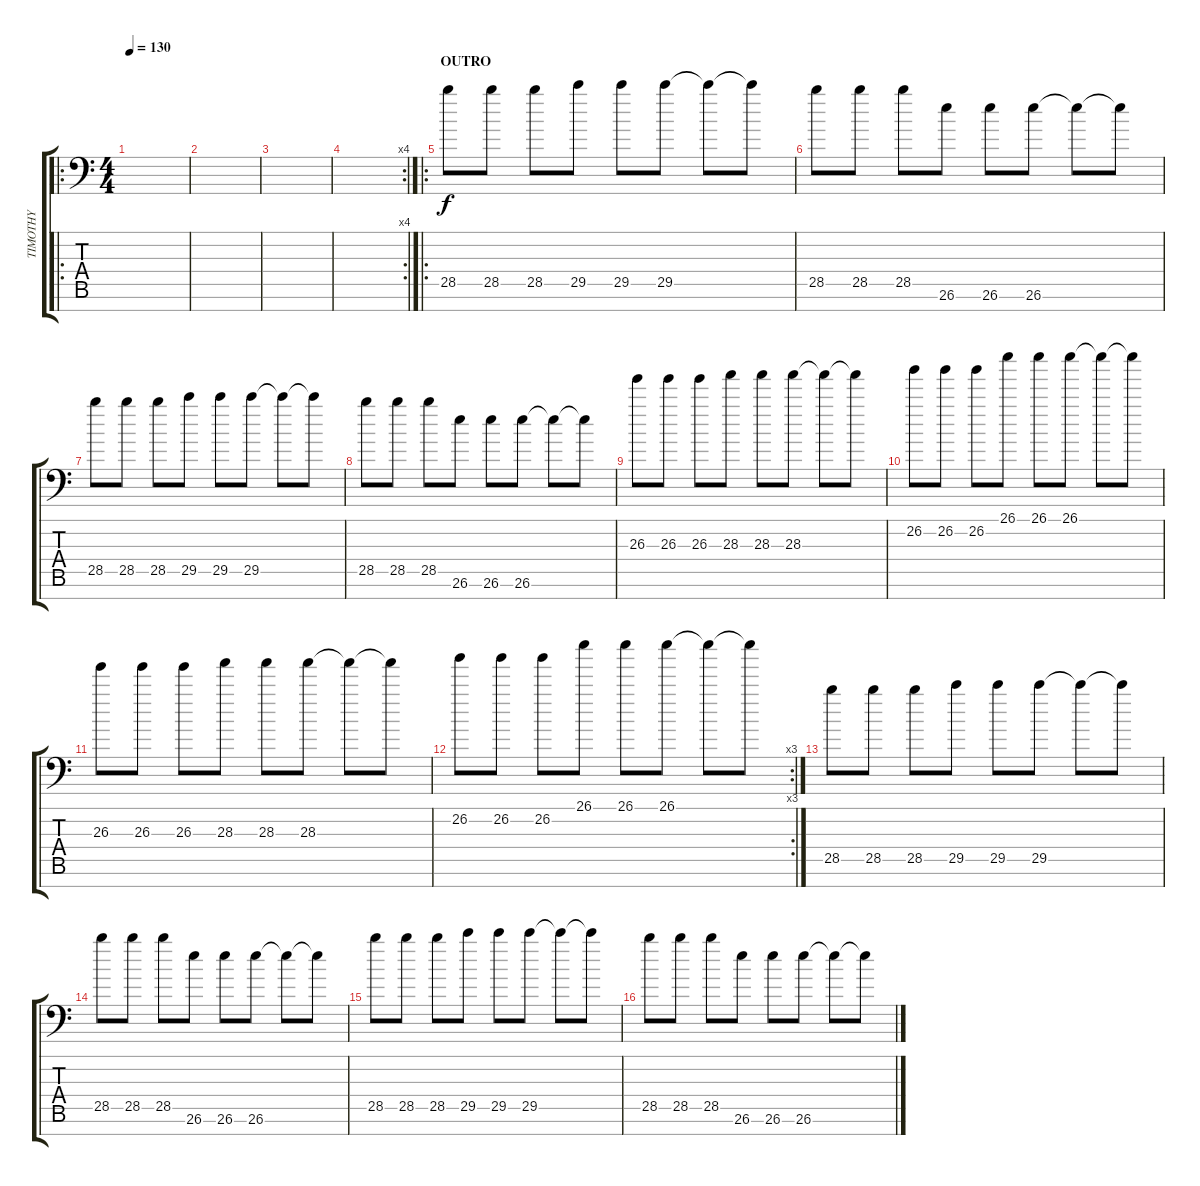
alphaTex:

\track ("TIMOTHY" "TIMOTHY") {instrument distortionguitar}
\staff {score tabs}
\tuning (D4 A3 F3 C3 G2 D2 A1) {hide}
\ro
\ts (4 4)
\tempo 130
\clef f4
\ks c
|
|
|
\rc 4
|
\ro
\section ("" "OUTRO")
28.5.8{instrument stringensemble1} 28.5.8 28.5.8 29.5.8 29.5.8 29.5.8 29.5{t}.8 29.5{t}.8 |
28.5.8 28.5.8 28.5.8 26.6.8 26.6.8 26.6.8 26.6{t}.8 26.6{t}.8 |
28.5.8 28.5.8 28.5.8 29.5.8 29.5.8 29.5.8 29.5{t}.8 29.5{t}.8 |
28.5.8 28.5.8 28.5.8 26.6.8 26.6.8 26.6.8 26.6{t}.8 26.6{t}.8 |
26.3.8 26.3.8 26.3.8 28.3.8 28.3.8 28.3.8 28.3{t}.8 28.3{t}.8 |
26.2.8 26.2.8 26.2.8 26.1.8 26.1.8 26.1.8 26.1{t}.8 26.1{t}.8 |
26.3.8 26.3.8 26.3.8 28.3.8 28.3.8 28.3.8 28.3{t}.8 28.3{t}.8 |
\rc 3
26.2.8 26.2.8 26.2.8 26.1.8 26.1.8 26.1.8 26.1{t}.8 26.1{t}.8 |
28.5.8{instrument stringensemble1} 28.5.8 28.5.8 29.5.8 29.5.8 29.5.8 29.5{t}.8 29.5{t}.8 |
28.5.8 28.5.8 28.5.8 26.6.8 26.6.8 26.6.8 26.6{t}.8 26.6{t}.8 |
28.5.8 28.5.8 28.5.8 29.5.8 29.5.8 29.5.8 29.5{t}.8 29.5{t}.8 |
28.5.8 28.5.8 28.5.8 26.6.8 26.6.8 26.6.8 26.6{t}.8 26.6{t}.8
